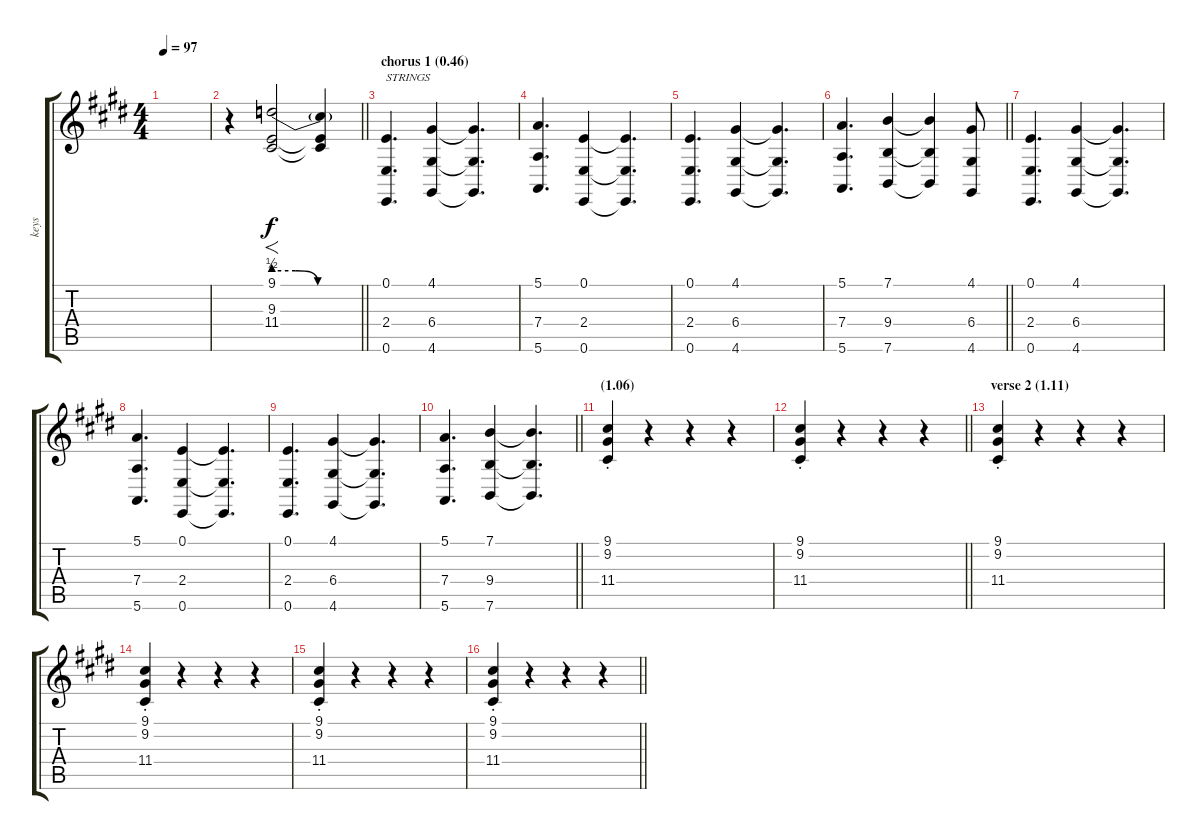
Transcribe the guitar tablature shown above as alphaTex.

\track ("keys" "keys") {instrument stringensemble1}
\staff {score tabs}
\tuning (E4 B3 G3 D3 A2 E2) {hide}
\ts (4 4)
\tempo 97
\clef g2
\ks e
|
\barLineRight lightlight
r.4 (9.1{be (custom 0 2 15 2 30 0 60 0)} 9.3 11.4).2{f} (9.1{t} 9.3{t} 11.4{t}).4 |
\section ("" "chorus 1 (0.46)")
(0.1 2.4 0.6).4{d txt "STRINGS" instrument stringensemble1} (4.1 6.4 4.6).4 (4.1{t} 6.4{t} 4.6{t}).4{d} |
(5.1 7.4 5.6).4{d} (0.1 2.4 0.6).4 (0.1{t} 2.4{t} 0.6{t}).4{d} |
(0.1 2.4 0.6).4{d} (4.1 6.4 4.6).4 (4.1{t} 6.4{t} 4.6{t}).4{d} |
\barLineRight lightlight
(5.1 7.4 5.6).4{d} (7.1 9.4 7.6).4 (7.1{t} 9.4{t} 7.6{t}).4 (4.1 6.4 4.6).8 |
(0.1 2.4 0.6).4{d} (4.1 6.4 4.6).4 (4.1{t} 6.4{t} 4.6{t}).4{d} |
(5.1 7.4 5.6).4{d} (0.1 2.4 0.6).4 (0.1{t} 2.4{t} 0.6{t}).4{d} |
(0.1 2.4 0.6).4{d} (4.1 6.4 4.6).4 (4.1{t} 6.4{t} 4.6{t}).4{d} |
\barLineRight lightlight
(5.1 7.4 5.6).4{d} (7.1 9.4 7.6).4 (7.1{t} 9.4{t} 7.6{t}).4{d} |
\section ("" "(1.06)")
(9.1{st} 9.2{st} 11.4{st}).4 r.4 r.4 r.4 |
\barLineRight lightlight
(9.1{st} 9.2{st} 11.4{st}).4 r.4 r.4 r.4 |
\section ("" "verse 2 (1.11)")
(9.1{st} 9.2{st} 11.4{st}).4 r.4 r.4 r.4 |
(9.1{st} 9.2{st} 11.4{st}).4 r.4 r.4 r.4 |
(9.1{st} 9.2{st} 11.4{st}).4 r.4 r.4 r.4 |
\barLineRight lightlight
(9.1{st} 9.2{st} 11.4{st}).4 r.4 r.4 r.4
